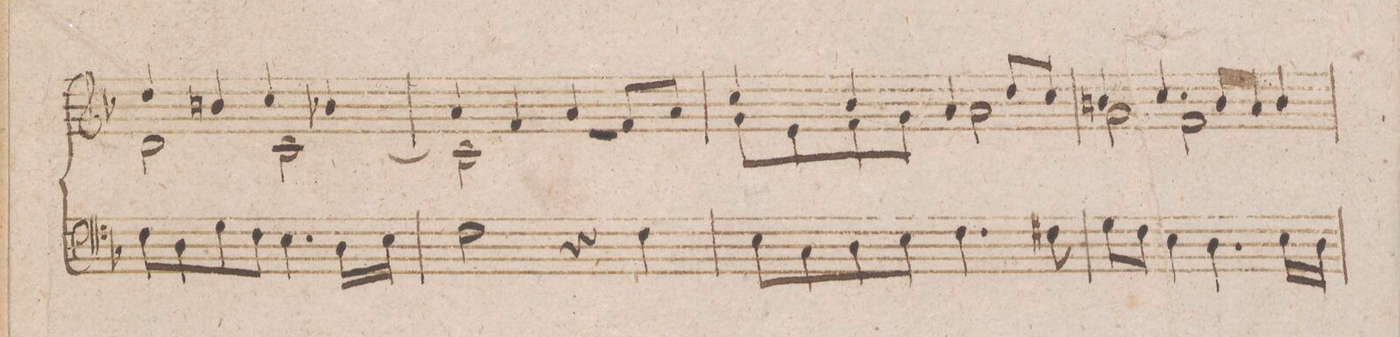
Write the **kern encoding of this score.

**kern
*I"Organo.
*clefF4
*k[b-]
*met(c)
*M4/4
8F\L
8D\
8G\
8F\J
4.E\
16D\LL
16E\JJ
=231
2F\
4r
4F\
=232
8E\L
8C\
8D\
8E\J
4.F\
8F#X\
=233
8G\L
8F\J
4E\
4.D\
16E\LL
16D\JJ
=234
*-
